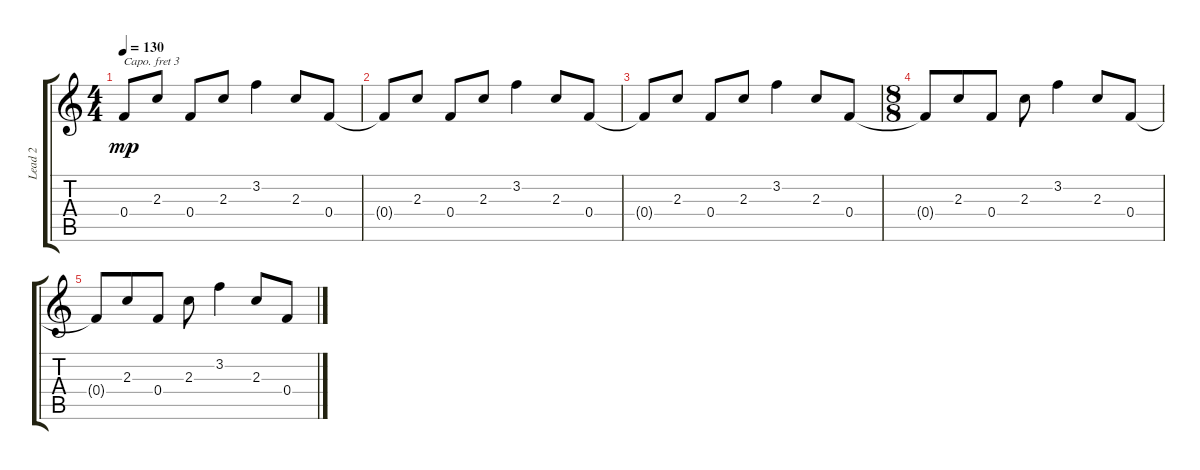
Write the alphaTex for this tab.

\track ("Lead 2" "Lead 2") {instrument acousticguitarsteel}
\staff {score tabs}
\capo 3
\tuning (E4 B3 G3 D3 A2 D2) {hide}
\ts (4 4)
\tempo 130
\clef g2
\ks c
0.4{t}.8{dy mp} 2.3.8 0.4.8 2.3.8 3.2.4 2.3.8 0.4.8 |
0.4{t}.8 2.3.8 0.4.8 2.3.8 3.2.4 2.3.8 0.4.8 |
0.4{t}.8 2.3.8 0.4.8 2.3.8 3.2.4 2.3.8 0.4.8 |
\ts (8 8)
0.4{t}.8 2.3.8 0.4.8 2.3.8 3.2.4 2.3.8 0.4.8 |
0.4{t}.8 2.3.8 0.4.8 2.3.8 3.2.4 2.3.8 0.4.8
